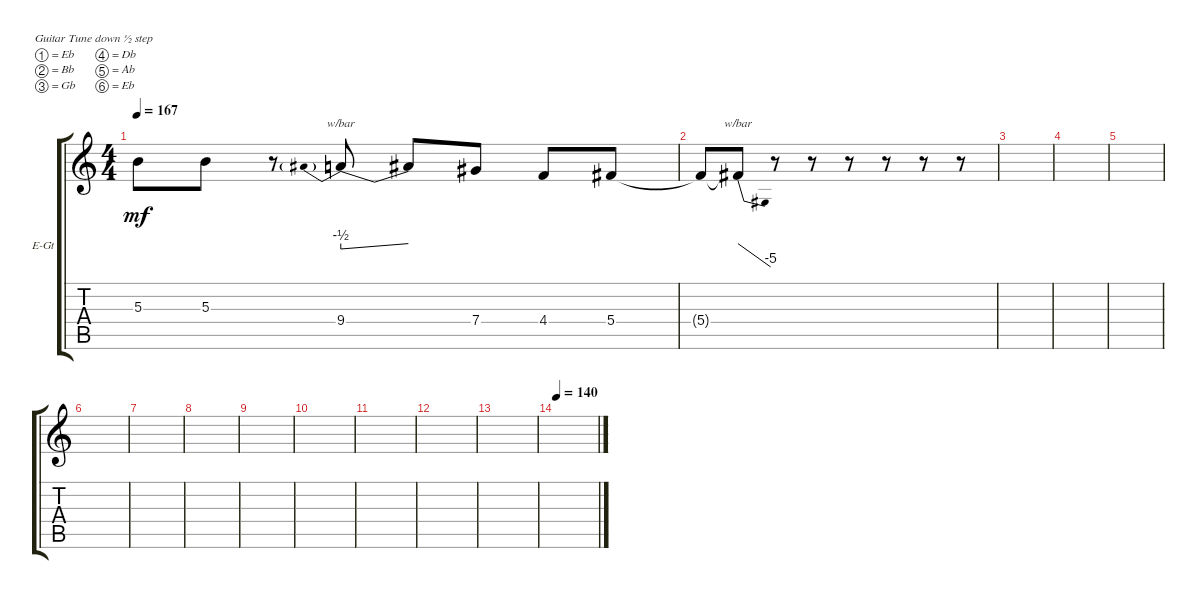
\bracketExtendMode groupsimilarinstruments
\firstSystemTrackNameOrientation horizontal
\otherSystemsTrackNameOrientation horizontal
\track ("solo" "E-Gt") {instrument distortionguitar}
\staff {score tabs}
\tuning (Eb4 Bb3 Gb3 Db3 Ab2 Eb2)
\ts (4 4)
\tempo 167
\clef g2
\ks c
5.3{t}.8{dy mf} 5.3.8 r.8 9.4.8{tbe (predivedive default 0 -2 30 0)} 9.4{t}.8 7.4.8 4.4.8 5.4.8 |
5.4{t}.8 5.4{t}.8{tbe (dive default 0 0 54.6 -20)} r.8 r.8 r.8 r.8 r.8 r.8 |
|
|
|
|
|
|
|
|
|
|
|
\tempo 140
